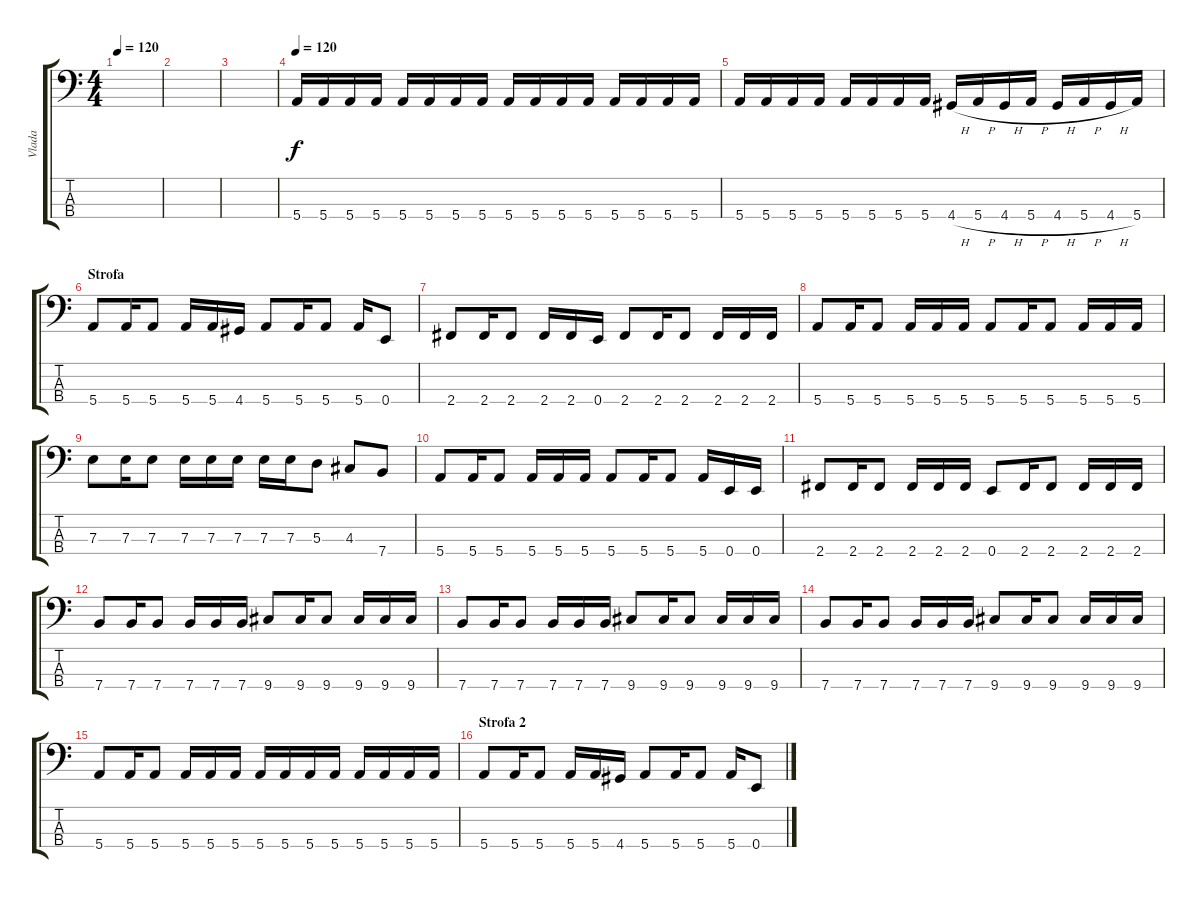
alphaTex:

\track ("Vlada" "Vlada") {instrument electricbassfinger}
\staff {score tabs}
\tuning (G2 D2 A1 E1) {hide}
\ts (4 4)
\tempo 120
\clef f4
\ks c
|
|
|
\tempo 120
5.4.16 5.4.16 5.4.16 5.4.16 5.4.16 5.4.16 5.4.16 5.4.16 5.4.16 5.4.16 5.4.16 5.4.16 5.4.16 5.4.16 5.4.16 5.4.16 |
5.4.16 5.4.16 5.4.16 5.4.16 5.4.16 5.4.16 5.4.16 5.4.16 4.4{h}.16 5.4{h}.16 4.4{h}.16 5.4{h}.16 4.4{h}.16 5.4{h}.16 4.4{h}.16 5.4.16 |
\section ("" "Strofa")
5.4.8 5.4.16 5.4.8 5.4.16 5.4.16 4.4.16 5.4.8 5.4.16 5.4.8 5.4.16 0.4.8 |
2.4.8 2.4.16 2.4.8 2.4.16 2.4.16 0.4.16 2.4.8 2.4.16 2.4.8 2.4.16 2.4.16 2.4.16 |
5.4.8 5.4.16 5.4.8 5.4.16 5.4.16 5.4.16 5.4.8 5.4.16 5.4.8 5.4.16 5.4.16 5.4.16 |
7.3.8 7.3.16 7.3.8 7.3.16 7.3.16 7.3.16 7.3.16 7.3.16 5.3.8 4.3.8 7.4.8 |
5.4.8 5.4.16 5.4.8 5.4.16 5.4.16 5.4.16 5.4.8 5.4.16 5.4.8 5.4.16 0.4.16 0.4.16 |
2.4.8 2.4.16 2.4.8 2.4.16 2.4.16 2.4.16 0.4.8 2.4.16 2.4.8 2.4.16 2.4.16 2.4.16 |
7.4.8 7.4.16 7.4.8 7.4.16 7.4.16 7.4.16 9.4.8 9.4.16 9.4.8 9.4.16 9.4.16 9.4.16 |
7.4.8 7.4.16 7.4.8 7.4.16 7.4.16 7.4.16 9.4.8 9.4.16 9.4.8 9.4.16 9.4.16 9.4.16 |
7.4.8 7.4.16 7.4.8 7.4.16 7.4.16 7.4.16 9.4.8 9.4.16 9.4.8 9.4.16 9.4.16 9.4.16 |
5.4.8 5.4.16 5.4.8 5.4.16 5.4.16 5.4.16 5.4.16 5.4.16 5.4.16 5.4.16 5.4.16 5.4.16 5.4.16 5.4.16 |
\section ("" "Strofa 2")
5.4.8 5.4.16 5.4.8 5.4.16 5.4.16 4.4.16 5.4.8 5.4.16 5.4.8 5.4.16 0.4.8
